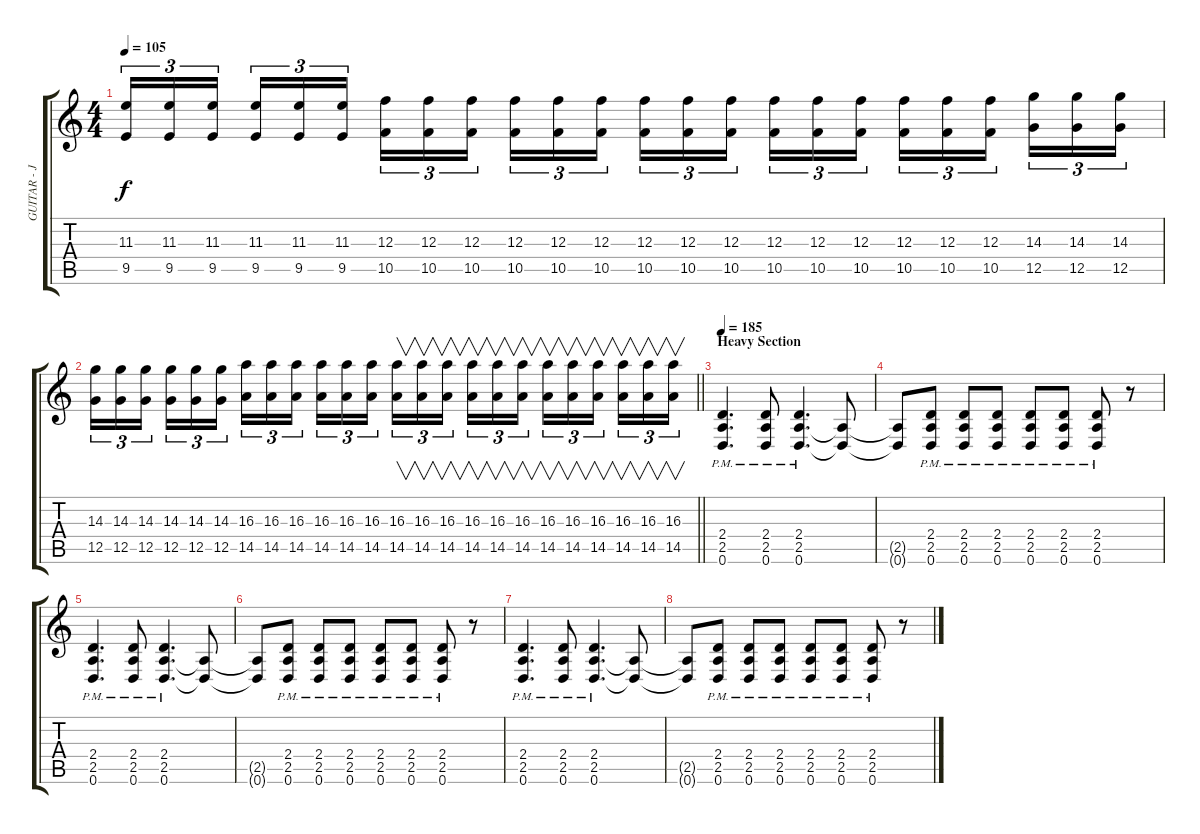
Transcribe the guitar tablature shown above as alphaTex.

\track ("GUITAR - Joe Duplantier" "GUITAR - J") {instrument distortionguitar}
\staff {score tabs}
\tuning (D4 A3 F3 C3 G2 D2) {hide}
\ts (4 4)
\tempo 105
\clef g2
\ks c
(11.3 9.5).16{tu (3 2) dy f} (11.3 9.5).16{tu (3 2)} (11.3 9.5).16{tu (3 2) beam splitsecondary} (11.3 9.5).16{tu (3 2)} (11.3 9.5).16{tu (3 2)} (11.3 9.5).16{tu (3 2)} (12.3 10.5).16{tu (3 2)} (12.3 10.5).16{tu (3 2)} (12.3 10.5).16{tu (3 2) beam splitsecondary} (12.3 10.5).16{tu (3 2)} (12.3 10.5).16{tu (3 2)} (12.3 10.5).16{tu (3 2)} (12.3 10.5).16{tu (3 2)} (12.3 10.5).16{tu (3 2)} (12.3 10.5).16{tu (3 2) beam splitsecondary} (12.3 10.5).16{tu (3 2)} (12.3 10.5).16{tu (3 2)} (12.3 10.5).16{tu (3 2)} (12.3 10.5).16{tu (3 2)} (12.3 10.5).16{tu (3 2)} (12.3 10.5).16{tu (3 2) beam splitsecondary} (14.3 12.5).16{tu (3 2)} (14.3 12.5).16{tu (3 2)} (14.3 12.5).16{tu (3 2)} |
\barLineRight lightlight
(14.3 12.5).16{tu (3 2)} (14.3 12.5).16{tu (3 2)} (14.3 12.5).16{tu (3 2) beam splitsecondary} (14.3 12.5).16{tu (3 2)} (14.3 12.5).16{tu (3 2)} (14.3 12.5).16{tu (3 2)} (16.3 14.5).16{tu (3 2)} (16.3 14.5).16{tu (3 2)} (16.3 14.5).16{tu (3 2) beam splitsecondary} (16.3 14.5).16{tu (3 2)} (16.3 14.5).16{tu (3 2)} (16.3 14.5).16{tu (3 2)} (16.3 14.5).16{v tu (3 2)} (16.3 14.5).16{v tu (3 2)} (16.3 14.5).16{v tu (3 2) beam splitsecondary} (16.3 14.5).16{v tu (3 2)} (16.3 14.5).16{v tu (3 2)} (16.3 14.5).16{v tu (3 2)} (16.3 14.5).16{v tu (3 2)} (16.3 14.5).16{v tu (3 2)} (16.3 14.5).16{v tu (3 2) beam splitsecondary} (16.3 14.5).16{v tu (3 2)} (16.3 14.5).16{v tu (3 2)} (16.3 14.5).16{v tu (3 2)} |
\section ("" "Heavy Section")
\tempo 185
(2.4{pm} 2.5{pm} 0.6{pm}).4{d} (2.4{pm} 2.5{pm} 0.6{pm}).8 (2.4{pm} 2.5{pm} 0.6{pm}).4{d} (2.5{t} 0.6{t}).8 |
(2.5{t} 0.6{t}).8 (2.4{pm} 2.5{pm} 0.6{pm}).8 (2.4{pm} 2.5{pm} 0.6{pm}).8 (2.4{pm} 2.5{pm} 0.6{pm}).8 (2.4{pm} 2.5{pm} 0.6{pm}).8 (2.4{pm} 2.5{pm} 0.6{pm}).8 (2.4{pm} 2.5{pm} 0.6{pm}).8 r.8 |
(2.4{pm} 2.5{pm} 0.6{pm}).4{d} (2.4{pm} 2.5{pm} 0.6{pm}).8 (2.4{pm} 2.5{pm} 0.6{pm}).4{d} (2.5{t} 0.6{t}).8 |
(2.5{t} 0.6{t}).8 (2.4{pm} 2.5{pm} 0.6{pm}).8 (2.4{pm} 2.5{pm} 0.6{pm}).8 (2.4{pm} 2.5{pm} 0.6{pm}).8 (2.4{pm} 2.5{pm} 0.6{pm}).8 (2.4{pm} 2.5{pm} 0.6{pm}).8 (2.4{pm} 2.5{pm} 0.6{pm}).8 r.8 |
(2.4{pm} 2.5{pm} 0.6{pm}).4{d} (2.4{pm} 2.5{pm} 0.6{pm}).8 (2.4{pm} 2.5{pm} 0.6{pm}).4{d} (2.5{t} 0.6{t}).8 |
(2.5{t} 0.6{t}).8 (2.4{pm} 2.5{pm} 0.6{pm}).8 (2.4{pm} 2.5{pm} 0.6{pm}).8 (2.4{pm} 2.5{pm} 0.6{pm}).8 (2.4{pm} 2.5{pm} 0.6{pm}).8 (2.4{pm} 2.5{pm} 0.6{pm}).8 (2.4{pm} 2.5{pm} 0.6{pm}).8 r.8
